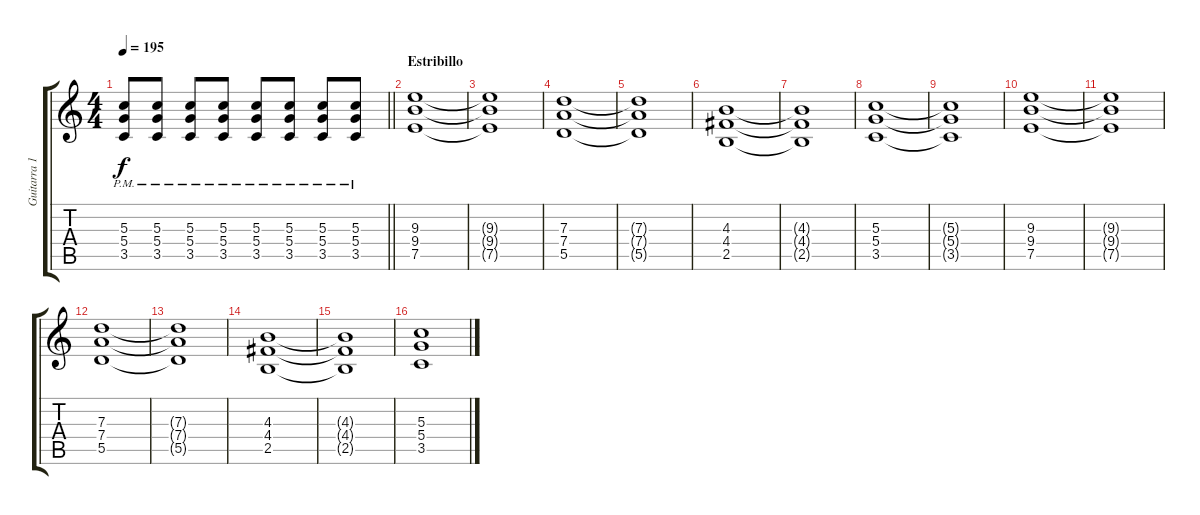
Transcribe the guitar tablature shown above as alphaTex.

\track ("Guitarra 1" "Guitarra 1") {instrument distortionguitar}
\staff {score tabs}
\tuning (E4 B3 G3 D3 A2 E2) {hide}
\ts (4 4)
\tempo 195
\clef g2
\barLineRight lightlight
\ks c
(5.3{pm} 5.4{pm} 3.5{pm}).8{dy f} (5.3{pm} 5.4{pm} 3.5{pm}).8 (5.3{pm} 5.4{pm} 3.5{pm}).8 (5.3{pm} 5.4{pm} 3.5{pm}).8 (5.3{pm} 5.4{pm} 3.5{pm}).8 (5.3{pm} 5.4{pm} 3.5{pm}).8 (5.3{pm} 5.4{pm} 3.5{pm}).8 (5.3{pm} 5.4{pm} 3.5{pm}).8 |
\section ("" "Estribillo")
(9.3 9.4 7.5).1 |
(9.3{t} 9.4{t} 7.5{t}).1 |
(7.3 7.4 5.5).1 |
(7.3{t} 7.4{t} 5.5{t}).1 |
(4.3 4.4 2.5).1 |
(4.3{t} 4.4{t} 2.5{t}).1 |
(5.3 5.4 3.5).1 |
(5.3{t} 5.4{t} 3.5{t}).1 |
(9.3 9.4 7.5).1 |
(9.3{t} 9.4{t} 7.5{t}).1 |
(7.3 7.4 5.5).1 |
(7.3{t} 7.4{t} 5.5{t}).1 |
(4.3 4.4 2.5).1 |
(4.3{t} 4.4{t} 2.5{t}).1 |
(5.3 5.4 3.5).1
